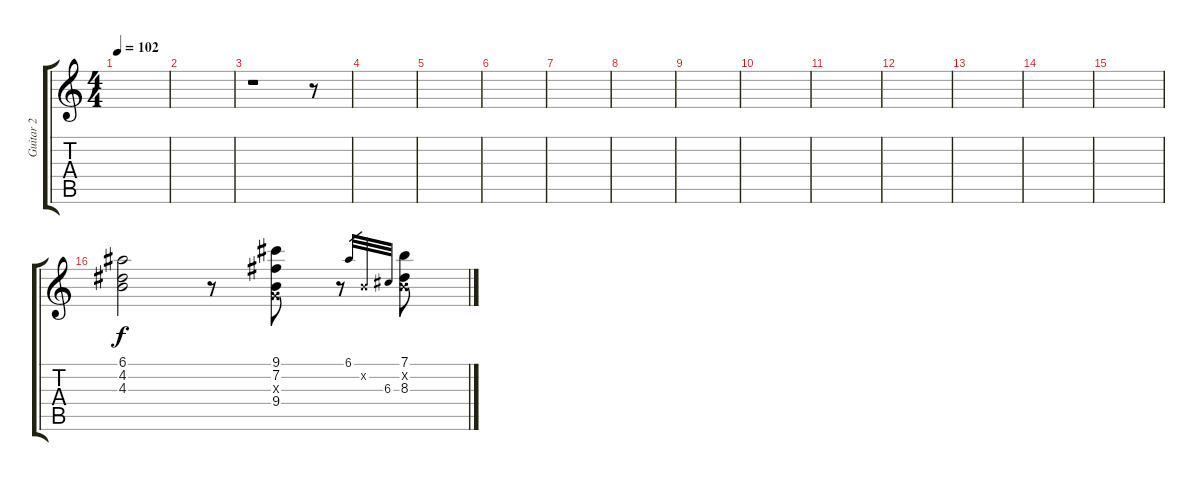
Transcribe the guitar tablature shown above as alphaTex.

\track ("Guitar 2" "Guitar 2") {instrument electricguitarjazz}
\staff {score tabs}
\tuning (E4 B3 G3 D3 A2 E2) {hide}
\ts (4 4)
\tempo 102
\clef g2
\ks c
|
|
r.1 r.8 |
|
|
|
|
|
|
|
|
|
|
|
|
(6.1 4.2 4.3).2 r.8 (9.1 7.2 0.3{x} 9.4).8 r.8 6.1.32{gr} 0.2{x}.32{gr} 6.3.32{gr} (7.1 0.2{x} 8.3).8
